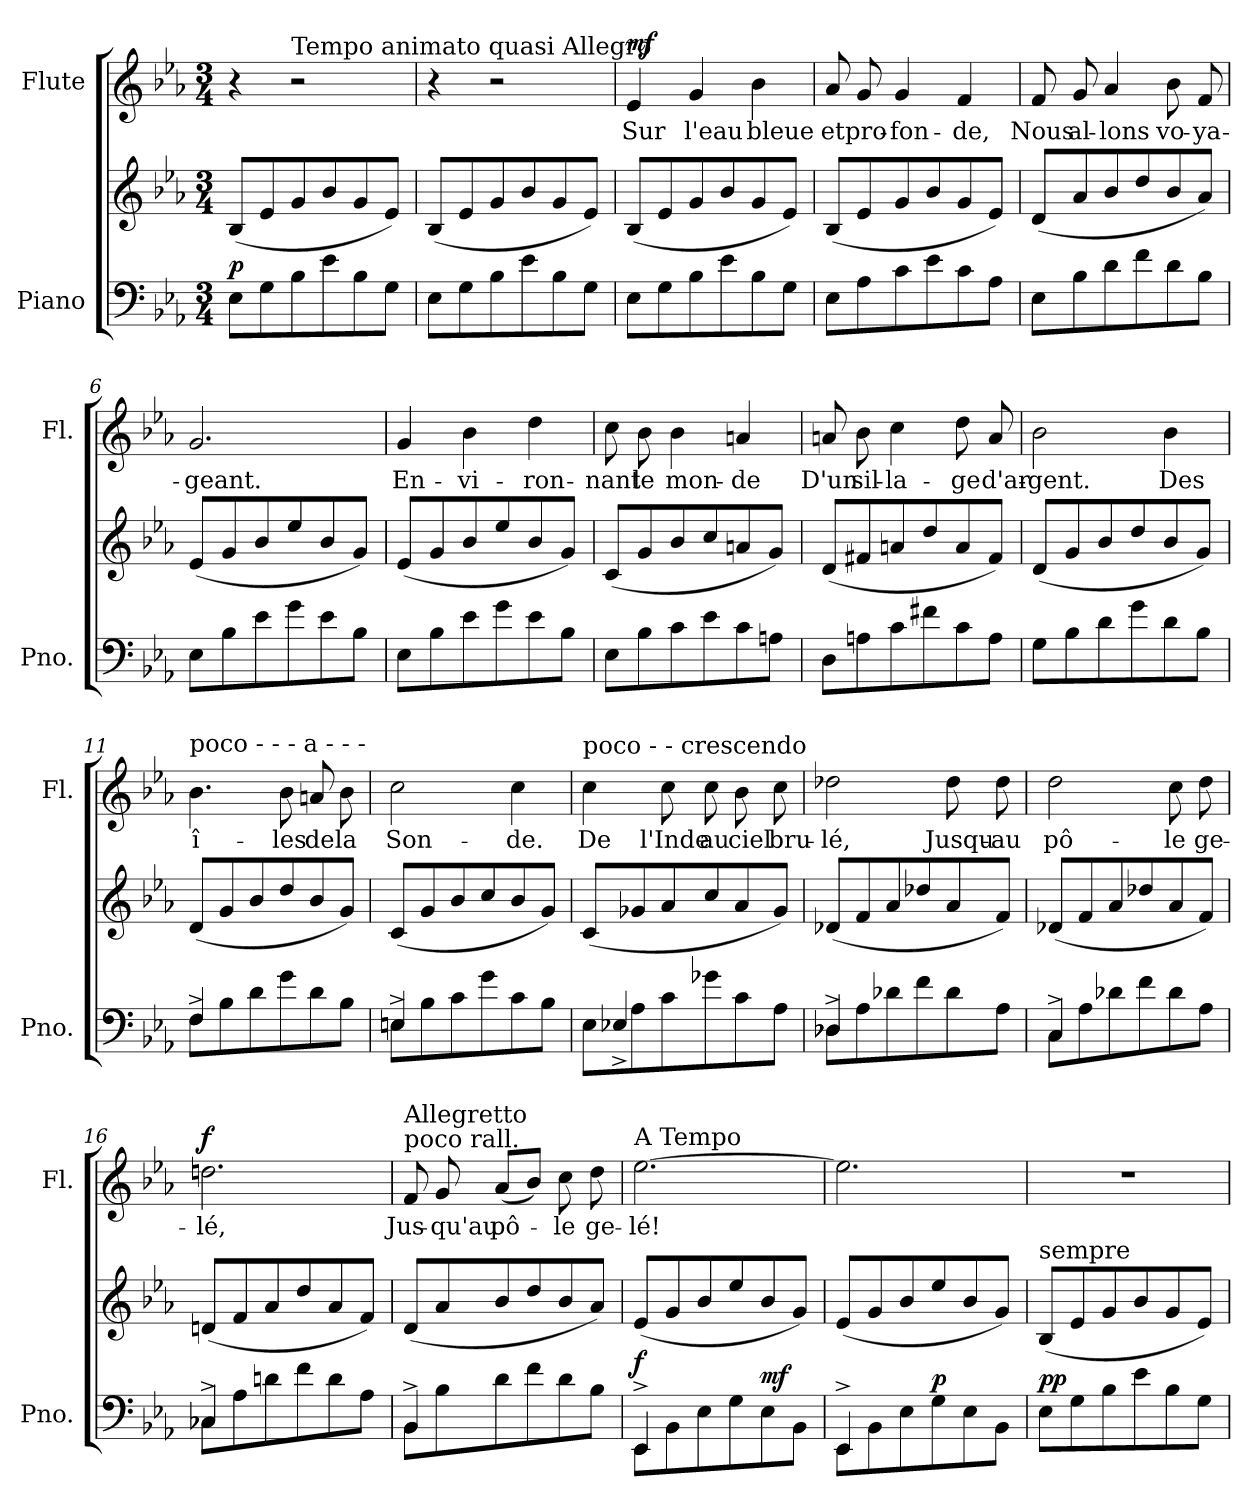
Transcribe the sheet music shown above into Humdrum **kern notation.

**kern	**kern	**dynam	**kern	**text	**dynam
*part2	*part2	*part2	*part1	*part1	*part1
*staff3	*staff2	*staff2/3	*staff1	*staff1	*staff1
*I"Piano	*	*	*I"Flute	*	*
*I'Pno.	*	*	*I'Fl.	*	*
*clefF4	*clefG2	*	*clefG2	*	*
*k[b-e-a-]	*k[b-e-a-]	*	*k[b-e-a-]	*	*
*E-:	*E-:	*	*E-:	*	*
*M3/4	*M3/4	*	*M3/4	*	*
=1	=1	=1	=1	=1	=1
!	!	!LO:DY:a=2	!	!	!
8E-\L	(8B-/L	p	4r	.	.
8G\	8e-/	.	.	.	.
!	!	!	!LO:TX:a:t=Tempo animato quasi Allegro	!	!
8B-\	8g/	.	2r	.	.
8e-\	8b-/	.	.	.	.
8B-\	8g/	.	.	.	.
8G\J	8e-/J)	.	.	.	.
=2	=2	=2	=2	=2	=2
8E-\L	(8B-/L	.	4r	.	.
8G\	8e-/	.	.	.	.
8B-\	8g/	.	2r	.	.
8e-\	8b-/	.	.	.	.
8B-\	8g/	.	.	.	.
8G\J	8e-/J)	.	.	.	.
=3	=3	=3	=3	=3	=3
!	!	!	!	!	!LO:DY:a
8E-\L	(8B-/L	.	4e-/	Sur	mf
8G\	8e-/	.	.	.	.
8B-\	8g/	.	4g/	l'eau	.
8e-\	8b-/	.	.	.	.
8B-\	8g/	.	4b-\	bleue	.
8G\J	8e-/J)	.	.	.	.
=4	=4	=4	=4	=4	=4
8E-\L	(8B-/L	.	8a-/	et	.
8A-\	8e-/	.	8g/	pro-	.
8c\	8g/	.	4g/	-fon-	.
8e-\	8b-/	.	.	.	.
8c\	8g/	.	4f/	-de,	.
8A-\J	8e-/J)	.	.	.	.
!!LO:LB:g=z
=5	=5	=5	=5	=5	=5
8E-\L	(8d/L	.	8f/	Nous	.
8B-\	8a-/	.	8g/	al-	.
8d\	8b-/	.	4a-/	-lons	.
8f\	8dd/	.	.	.	.
8d\	8b-/	.	8b-\	vo-	.
8B-\J	8a-/J)	.	8f/	-ya-	.
=6	=6	=6	=6	=6	=6
8E-\L	(8e-/L	.	2.g/	-geant.	.
8B-\	8g/	.	.	.	.
8e-\	8b-/	.	.	.	.
8g\	8ee-/	.	.	.	.
8e-\	8b-/	.	.	.	.
8B-\J	8g/J)	.	.	.	.
=7	=7	=7	=7	=7	=7
8E-\L	(8e-/L	.	4g/	En-	.
8B-\	8g/	.	.	.	.
8e-\	8b-/	.	4b-\	-vi-	.
8g\	8ee-/	.	.	.	.
8e-\	8b-/	.	4dd\	-ron-	.
8B-\J	8g/J)	.	.	.	.
=8	=8	=8	=8	=8	=8
8E-\L	(8c/L	.	8cc\	-nant	.
8B-\	8g/	.	8b-\	le	.
8c\	8b-/	.	4b-\	mon-	.
8e-\	8cc/	.	.	.	.
8c\	8an/	.	4an/	-de	.
8An\J	8g/J)	.	.	.	.
!!LO:LB:g=z
=9	=9	=9	=9	=9	=9
8D\L	(8d/L	.	8an/	D'un	.
8An\	8f#X/	.	8b-\	sil-	.
8c\	8an/	.	4cc\	-la-	.
8f#X\	8dd/	.	.	.	.
8c\	8a/	.	8dd\	-ge	.
8A\J	8f#/J)	.	8a/	d'ar-	.
=10	=10	=10	=10	=10	=10
8G\L	(8d/L	.	2b-\	-gent.	.
8B-\	8g/	.	.	.	.
8d\	8b-/	.	.	.	.
8g\	8dd/	.	.	.	.
8d\	8b-/	.	4b-\	Des	.
8B-\J	8g/J)	.	.	.	.
=11	=11	=11	=11	=11	=11
*^	*	*	*	*	*
!	!	!	!	!LO:TX:a:t=poco     -      -        -       a       -       -      -	!	!
8F^\L	4F/	(8d/L	.	4.b-\	î-	.
8B-\	.	8g/	.	.	.	.
8d\	2ryy	8b-/	.	.	.	.
8g\	.	8dd/	.	8b-\	-les	.
8d\	.	8b-/	.	8an/	de	.
8B-\J	.	8g/J)	.	8b-\	la	.
=12	=12	=12	=12	=12	=12	=12
8E^\L	4En/	(8c/L	.	2cc\	Son-	.
8B-\	.	8g/	.	.	.	.
8c\	2ryy	8b-/	.	.	.	.
8g\	.	8cc/	.	.	.	.
8c\	.	8b-/	.	4cc\	-de.	.
8B-\J	.	8g/J)	.	.	.	.
!!LO:PB:g=z
=13	=13	=13	=13	=13	=13	=13
!	!	!	!	!LO:TX:a:t=poco      -               -           crescendo	!	!
8E-\L	4E-X^/	(8c/L	.	4cc\	De	.
8A-\	.	8g-X/	.	.	.	.
8c\	2ryy	8a-/	.	8cc\	l'Inde	.
8g-X\	.	8cc/	.	8cc\	au	.
8c\	.	8a-/	.	8b-\	ciel	.
8A-\J	.	8g-/J)	.	8cc\	bru-	.
=14	=14	=14	=14	=14	=14	=14
8D-^\L	4D-X/	(8d-X/L	.	2dd-X\	-lé,	.
8A-\	.	8f/	.	.	.	.
8d-X\	2ryy	8a-/	.	.	.	.
8f\	.	8dd-X/	.	.	.	.
8d-\	.	8a-/	.	8dd-\	Jusqu-	.
8A-\J	.	8f/J)	.	8dd-\	-au	.
=15	=15	=15	=15	=15	=15	=15
8C^\L	4C/	(8d-X/L	.	2dd\	pô-	.
8A-\	.	8f/	.	.	.	.
8d-X\	2ryy	8a-/	.	.	.	.
8f\	.	8dd-X/	.	.	.	.
8d-\	.	8a-/	.	8cc\	-le	.
8A-\J	.	8f/J)	.	8dd\	ge-	.
=16	=16	=16	=16	=16	=16	=16
!	!	!	!	!	!	!LO:DY:a
8C-^\L	4C-X/	(8dn/L	.	2.ddn\	-lé,	f
8A-\	.	8f/	.	.	.	.
8dn\	2ryy	8a-/	.	.	.	.
8f\	.	8dd/	.	.	.	.
8d\	.	8a-/	.	.	.	.
8A-\J	.	8f/J)	.	.	.	.
!!LO:LB:g=z
=17	=17	=17	=17	=17	=17	=17
!	!	!	!	!LO:TX:a:t=poco rall.	!	!
!	!	!	!	!LO:TX:a:t=Allegretto	!	!
8BB-^\L	4BB-/	(8d/L	.	8f/	Jus-	.
8B-\	.	8a-/	.	8g/	-qu'au	.
8d\	2ryy	8b-/	.	(8a-/L	pô-	.
8f\	.	8dd/	.	8b-/J)	.	.
8d\	.	8b-/	.	8cc\	-le	.
8B-\J	.	8a-/J)	.	8dd\	ge-	.
=18	=18	=18	=18	=18	=18	=18
!	!	!	!	!LO:TX:a:t=A Tempo	!	!
!	!	!	!LO:DY:a=2	!	!	!
8EE-^\L	4EE-/	(8e-/L	f	[2.ee-\	-lé!	.
8BB-\	.	8g/	.	.	.	.
8E-\	2ryy	8b-/	.	.	.	.
8G\	.	8ee-/	.	.	.	.
!	!	!	!LO:DY:a=2	!	!	!
8E-\	.	8b-/	mf	.	.	.
8BB-\J	.	8g/J)	.	.	.	.
=19	=19	=19	=19	=19	=19	=19
8EE-^\L	4EE-/	(8e-/L	.	2.ee-\]	.	.
8BB-\	.	8g/	.	.	.	.
8E-\	2ryy	8b-/	.	.	.	.
!	!	!	!LO:DY:a=2	!	!	!
8G\	.	8ee-/	p	.	.	.
8E-\	.	8b-/	.	.	.	.
8BB-\J	.	8g/J)	.	.	.	.
*v	*v	*	*	*	*	*
=20	=20	=20	=20	=20	=20
!	!LO:TX:a:t=sempre	!	!	!	!
!	!	!LO:DY:a=2	!	!	!
8E-\L	(8B-/L	pp	2.r	.	.
8G\	8e-/	.	.	.	.
8B-\	8g/	.	.	.	.
8e-\	8b-/	.	.	.	.
8B-\	8g/	.	.	.	.
8G\J	8e-/J)	.	.	.	.
=	=	=	=	=	=
*-	*-	*-	*-	*-	*-
